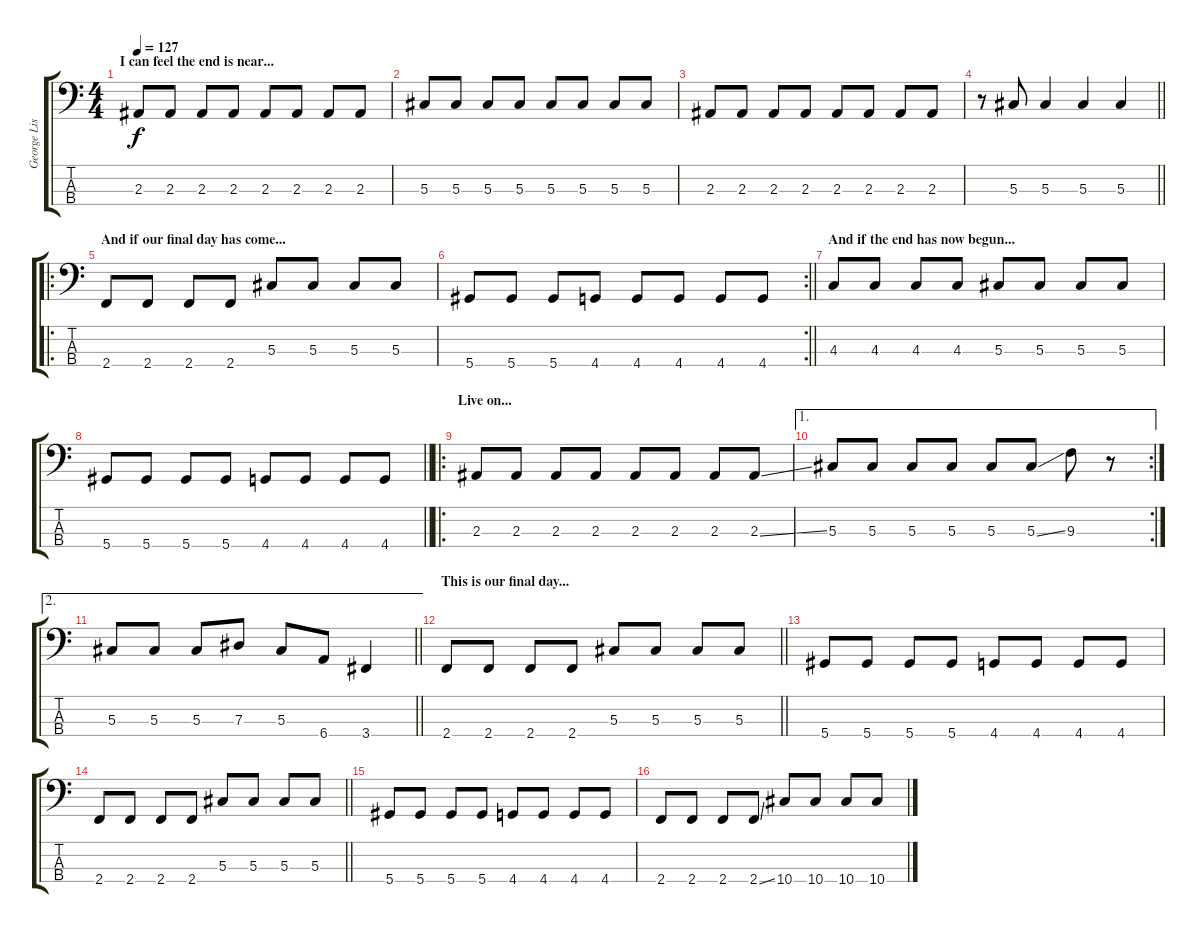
\track ("George Listing" "George Lis") {instrument electricbassfinger}
\staff {score tabs}
\tuning (Gb2 Db2 Ab1 Eb1) {hide}
\ts (4 4)
\section ("" "I can feel the end is near...")
\tempo 127
\clef f4
\ks c
2.3.8{dy f} 2.3.8 2.3.8 2.3.8 2.3.8 2.3.8 2.3.8 2.3.8 |
5.3.8 5.3.8 5.3.8 5.3.8 5.3.8 5.3.8 5.3.8 5.3.8 |
2.3.8 2.3.8 2.3.8 2.3.8 2.3.8 2.3.8 2.3.8 2.3.8 |
\barLineRight lightlight
r.8 5.3.8 5.3.4 5.3.4 5.3.4 |
\ro
\section ("" "And if our final day has come...")
2.4.8 2.4.8 2.4.8 2.4.8 5.3.8 5.3.8 5.3.8 5.3.8 |
\rc 2
\barLineRight lightlight
5.4.8 5.4.8 5.4.8 4.4.8 4.4.8 4.4.8 4.4.8 4.4.8 |
\section ("" "And if the end has now begun...")
4.3.8 4.3.8 4.3.8 4.3.8 5.3.8 5.3.8 5.3.8 5.3.8 |
\barLineRight lightlight
5.4.8 5.4.8 5.4.8 5.4.8 4.4.8 4.4.8 4.4.8 4.4.8 |
\ro
\section ("" "Live on...")
2.3.8 2.3.8 2.3.8 2.3.8 2.3.8 2.3.8 2.3.8 2.3{ss}.8 |
\ae 1
\rc 2
5.3.8 5.3.8 5.3.8 5.3.8 5.3.8 5.3{ss}.8 9.3.8 r.8 |
\ae 2
\barLineRight lightlight
5.3.8 5.3.8 5.3.8 7.3.8 5.3.8 6.4.8 3.4.4 |
\section ("" "This is our final day...")
\barLineRight lightlight
2.4.8 2.4.8 2.4.8 2.4.8 5.3.8 5.3.8 5.3.8 5.3.8 |
5.4.8 5.4.8 5.4.8 5.4.8 4.4.8 4.4.8 4.4.8 4.4.8 |
\barLineRight lightlight
2.4.8 2.4.8 2.4.8 2.4.8 5.3.8 5.3.8 5.3.8 5.3.8 |
5.4.8 5.4.8 5.4.8 5.4.8 4.4.8 4.4.8 4.4.8 4.4.8 |
2.4.8 2.4.8 2.4.8 2.4{ss}.8 10.4.8 10.4.8 10.4.8 10.4.8
